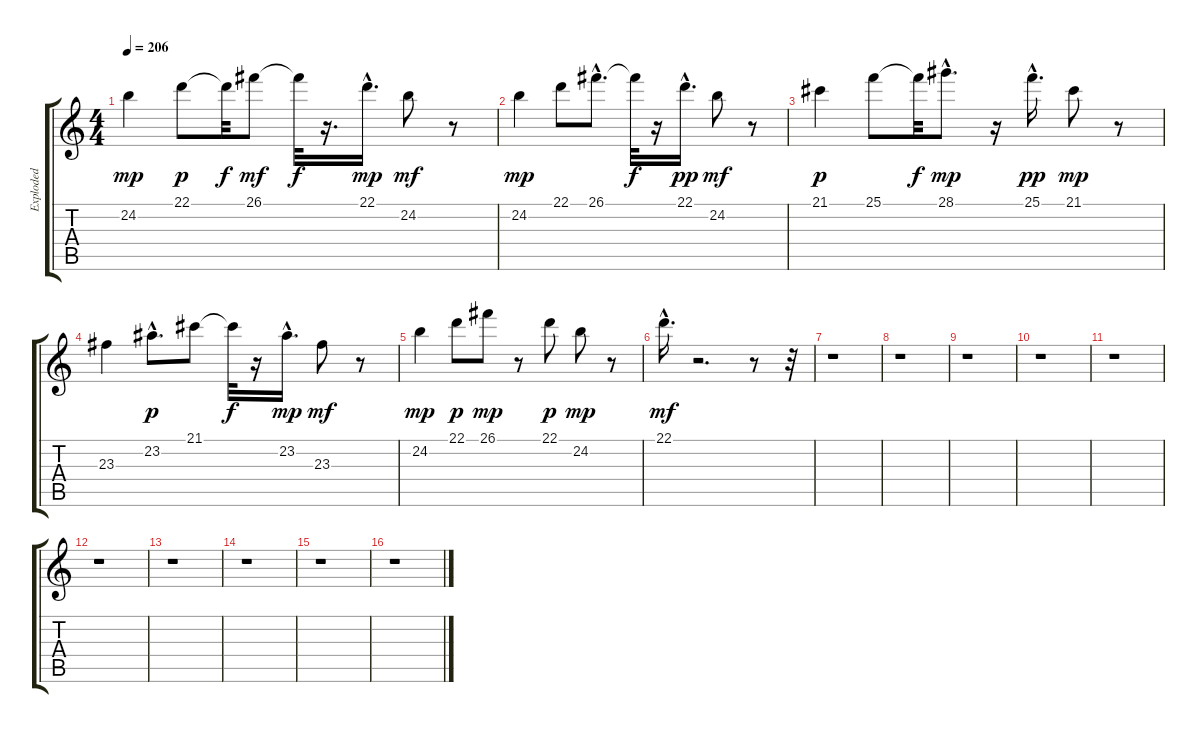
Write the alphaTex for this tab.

\track ("Exploded" "Exploded") {instrument vibraphone}
\staff {score tabs}
\tuning (E4 B3 G3 D3 A2 E2) {hide}
\ts (4 4)
\tempo 206
\clef g2
\ks c
24.2.4{dy mp} 22.1.8{dy p} 22.1{t}.32{dy f} 26.1.8{dy mf} 26.1{t}.32{dy f} r.16{d} 22.1{hac}.16{d dy mp} 24.2.8{dy mf} r.8 |
24.2.4{dy mp} 22.1.8 26.1{hac}.8{d} 26.1{t}.32{dy f} r.16 22.1{hac}.16{d dy pp} 24.2.8{dy mf} r.8 |
21.1.4{dy p} 25.1.8 25.1{t}.32{dy f} 28.1{hac}.8{d dy mp} r.16 25.1{hac}.16{d dy pp} 21.1.8{dy mp} r.8 |
23.3.4 23.2{hac}.8{d dy p} 21.1.8 21.1{t}.32{dy f} r.16 23.2{hac}.16{d dy mp} 23.3.8{dy mf} r.8 |
24.2.4{dy mp} 22.1.8{dy p} 26.1.8{dy mp} r.8 22.1.8{dy p} 24.2.8{dy mp} r.8 |
22.1{hac}.16{d dy mf} r.2{d} r.8 r.32 |
r.1 |
r.1 |
r.1 |
r.1 |
r.1 |
r.1 |
r.1 |
r.1 |
r.1 |
r.1
